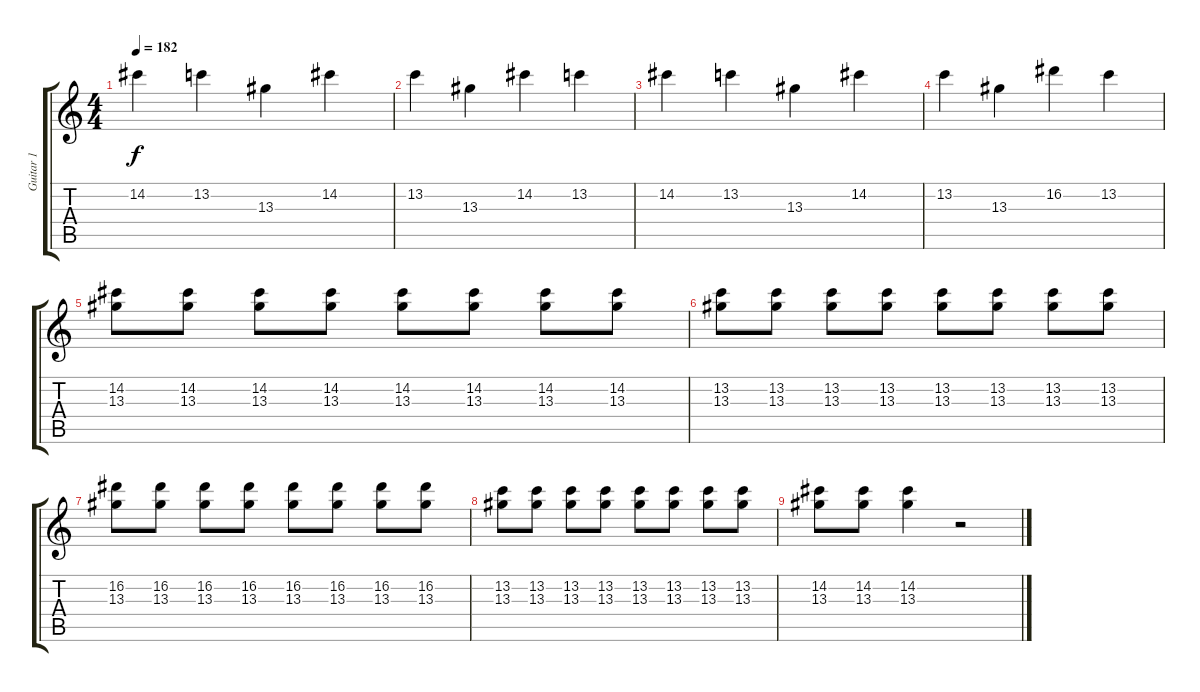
\track ("Guitar 1" "Guitar 1") {instrument acousticguitarnylon}
\staff {score tabs}
\tuning (E4 B3 G3 D3 A2 E2) {hide}
\ts (4 4)
\tempo 182
\clef g2
\ks c
14.2.4{dy f} 13.2.4 13.3.4 14.2.4 |
13.2.4 13.3.4 14.2.4 13.2.4 |
14.2.4 13.2.4 13.3.4 14.2.4 |
13.2.4 13.3.4 16.2.4 13.2.4 |
(14.2 13.3).8 (14.2 13.3).8 (14.2 13.3).8 (14.2 13.3).8 (14.2 13.3).8 (14.2 13.3).8 (14.2 13.3).8 (14.2 13.3).8 |
(13.2 13.3).8 (13.2 13.3).8 (13.2 13.3).8 (13.2 13.3).8 (13.2 13.3).8 (13.2 13.3).8 (13.2 13.3).8 (13.2 13.3).8 |
(16.2 13.3).8 (16.2 13.3).8 (16.2 13.3).8 (16.2 13.3).8 (16.2 13.3).8 (16.2 13.3).8 (16.2 13.3).8 (16.2 13.3).8 |
(13.2 13.3).8 (13.2 13.3).8 (13.2 13.3).8 (13.2 13.3).8 (13.2 13.3).8 (13.2 13.3).8 (13.2 13.3).8 (13.2 13.3).8 |
(14.2 13.3).8 (14.2 13.3).8 (14.2 13.3).4 r.2
